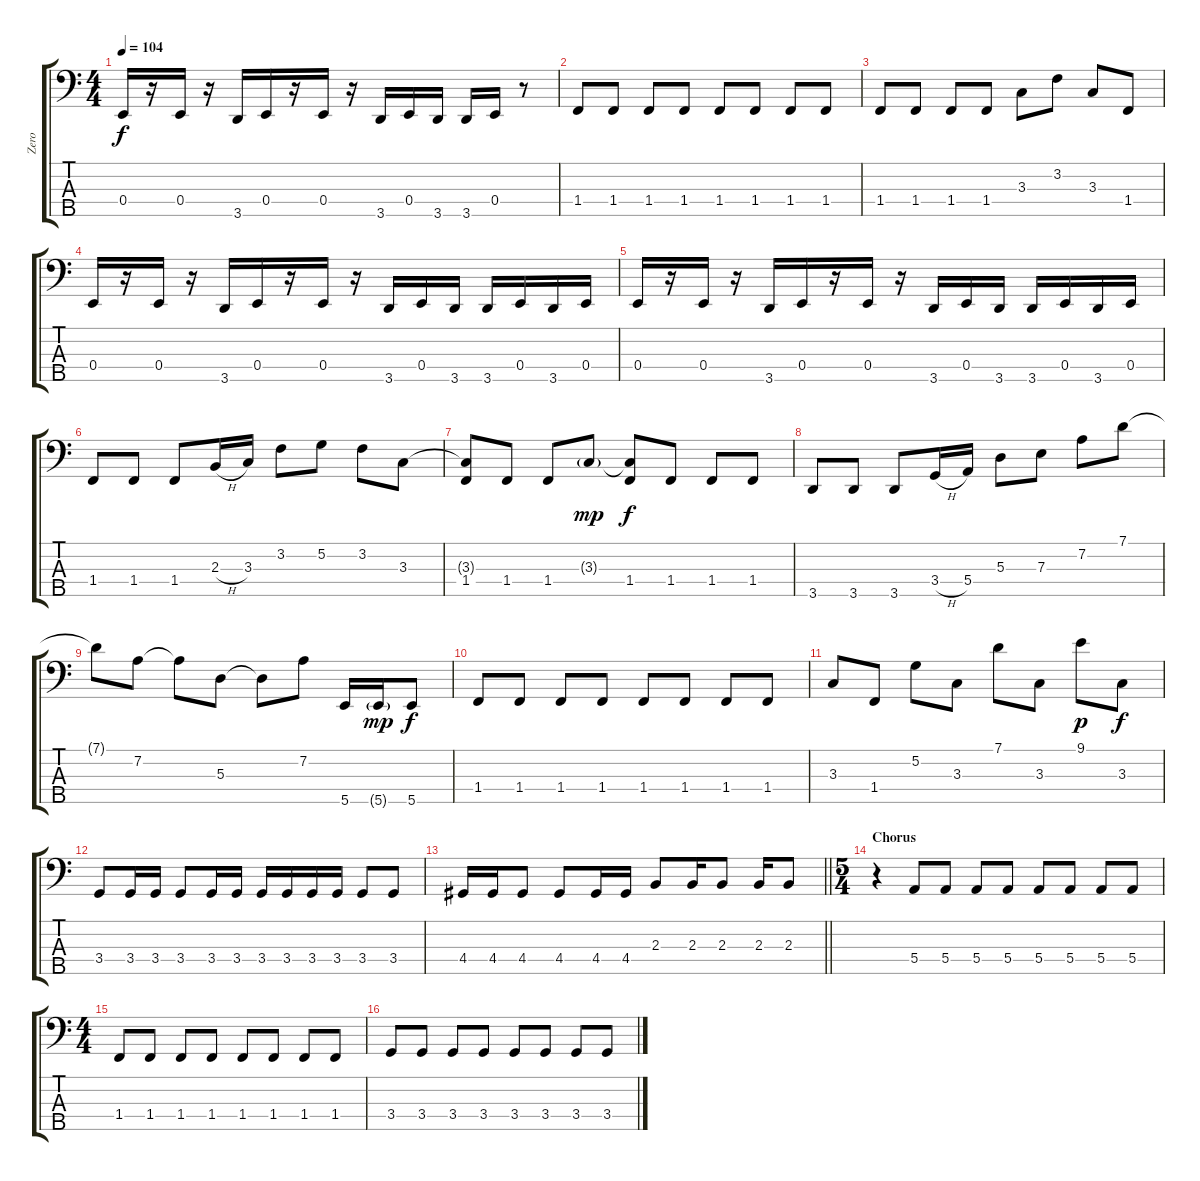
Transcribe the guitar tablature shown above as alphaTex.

\track ("Zero" "Zero") {instrument electricbassfinger}
\staff {score tabs}
\tuning (G2 D2 A1 E1 B0) {hide}
\ts (4 4)
\tempo 104
\clef f4
\ks c
0.4.16{dy f} r.16 0.4.16 r.16 3.5.16 0.4.16 r.16 0.4.16 r.16 3.5.16 0.4.16 3.5.16 3.5.16 0.4.16 r.8 |
1.4.8 1.4.8 1.4.8 1.4.8 1.4.8 1.4.8 1.4.8 1.4.8 |
1.4.8 1.4.8 1.4.8 1.4.8 3.3.8 3.2.8 3.3.8 1.4.8 |
0.4.16 r.16 0.4.16 r.16 3.5.16 0.4.16 r.16 0.4.16 r.16 3.5.16 0.4.16 3.5.16 3.5.16 0.4.16 3.5.16 0.4.16 |
0.4.16 r.16 0.4.16 r.16 3.5.16 0.4.16 r.16 0.4.16 r.16 3.5.16 0.4.16 3.5.16 3.5.16 0.4.16 3.5.16 0.4.16 |
1.4.8 1.4.8 1.4.8 2.3{h}.16 3.3.16 3.2.8 5.2.8 3.2.8 3.3.8 |
(3.3{t} 1.4).8 1.4.8 1.4.8 3.3{g}.8{dy mp} (3.3{t} 1.4).8{dy f} 1.4.8 1.4.8 1.4.8 |
3.5.8 3.5.8 3.5.8 3.4{h}.16 5.4.16 5.3.8 7.3.8 7.2.8 7.1.8 |
7.1{t}.8 7.2.8 7.2{t}.8 5.3.8 5.3{t}.8 7.2.8 5.5.16 5.5{g}.16{dy mp} 5.5.8{dy f} |
1.4.8 1.4.8 1.4.8 1.4.8 1.4.8 1.4.8 1.4.8 1.4.8 |
3.3.8 1.4.8 5.2.8 3.3.8 7.1.8 3.3.8 9.1.8{dy p} 3.3.8{dy f} |
3.4.8 3.4.16 3.4.16 3.4.8 3.4.16 3.4.16 3.4.16 3.4.16 3.4.16 3.4.16 3.4.8 3.4.8 |
\barLineRight lightlight
4.4.16 4.4.16 4.4.8 4.4.8 4.4.16 4.4.16 2.3.8 2.3.16 2.3.8 2.3.16 2.3.8 |
\ts (5 4)
\section ("" "Chorus")
\ks aminor
r.4 5.4.8 5.4.8 5.4.8 5.4.8 5.4.8 5.4.8 5.4.8 5.4.8 |
\ts (4 4)
\ks c
1.4.8 1.4.8 1.4.8 1.4.8 1.4.8 1.4.8 1.4.8 1.4.8 |
3.4.8 3.4.8 3.4.8 3.4.8 3.4.8 3.4.8 3.4.8 3.4.8
